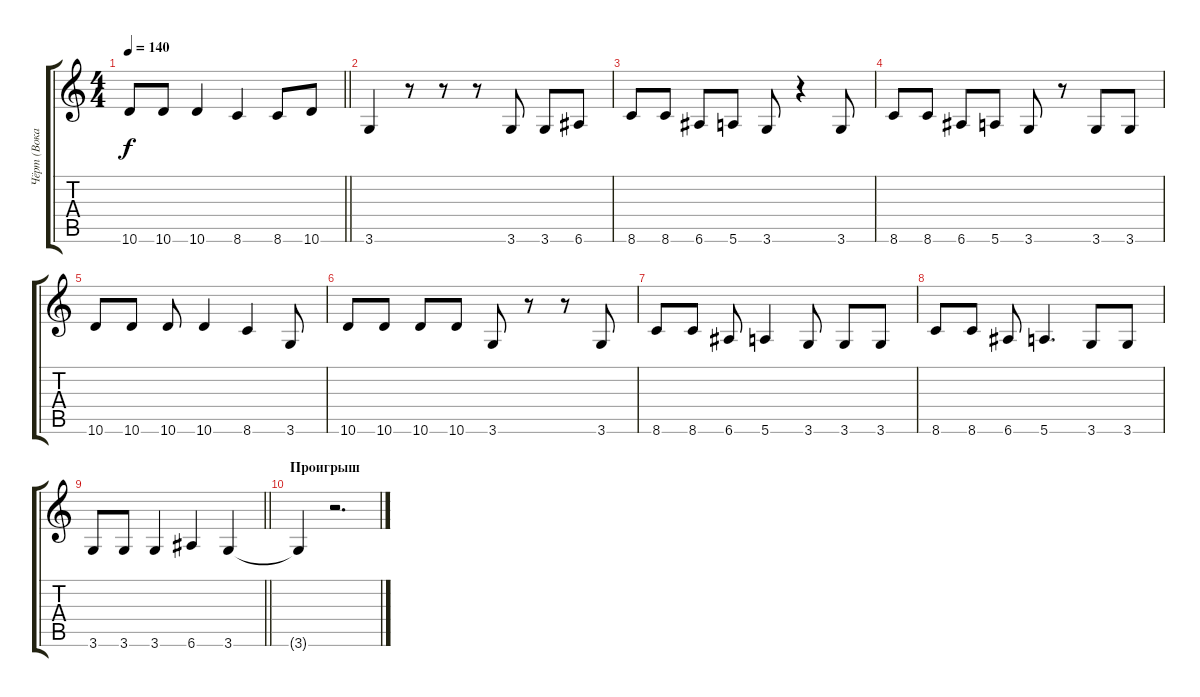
\track ("Чёрт (Вокал)" "Чёрт (Вока") {instrument acousticguitarsteel}
\staff {score tabs}
\tuning (E4 B3 G3 D3 A2 E2) {hide}
\ts (4 4)
\tempo 140
\clef g2
\barLineRight lightlight
\ks c
10.6.8{dy f} 10.6.8 10.6.4 8.6.4 8.6.8 10.6.8 |
3.6.4 r.8 r.8 r.8 3.6.8 3.6.8 6.6.8 |
8.6.8 8.6.8 6.6.8 5.6.8 3.6.8 r.4 3.6.8 |
8.6.8 8.6.8 6.6.8 5.6.8 3.6.8 r.8 3.6.8 3.6.8 |
10.6.8 10.6.8 10.6.8 10.6.4 8.6.4 3.6.8 |
10.6.8 10.6.8 10.6.8 10.6.8 3.6.8 r.8 r.8 3.6.8 |
8.6.8 8.6.8 6.6.8 5.6.4 3.6.8 3.6.8 3.6.8 |
8.6.8 8.6.8 6.6.8 5.6.4{d} 3.6.8 3.6.8 |
\barLineRight lightlight
3.6.8 3.6.8 3.6.4 6.6.4 3.6.4 |
\section ("" "Проигрыш")
3.6{t}.4 r.2{d}
